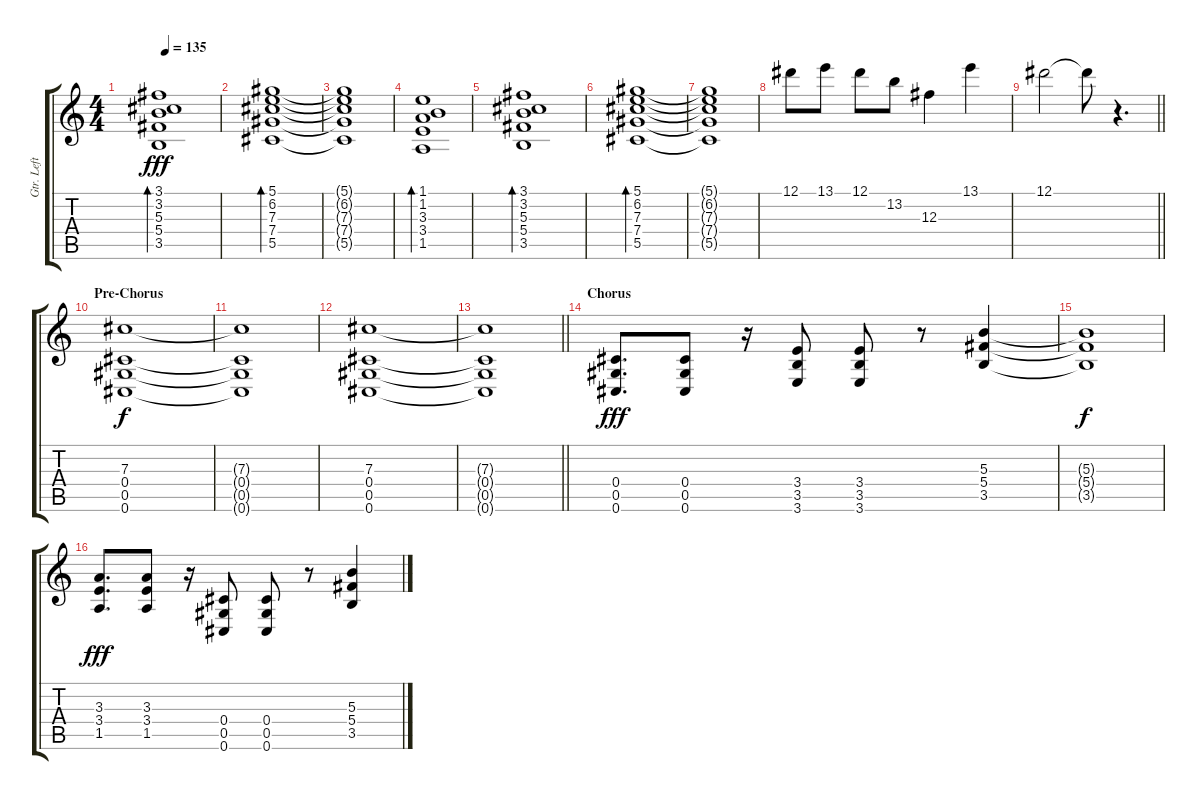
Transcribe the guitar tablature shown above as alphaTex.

\track ("Gtr. Left" "Gtr. Left") {instrument electricguitarjazz}
\staff {score tabs}
\tuning (Eb4 Bb3 Gb3 Db3 Ab2 Db2) {hide}
\ts (4 4)
\tempo 135
\clef g2
\ks c
(3.1 3.2 5.3 5.4 3.5).1{bd 30 dy fff} |
(5.1 6.2 7.3 7.4 5.5).1{bd 30} |
(5.1{t} 6.2{t} 7.3{t} 7.4{t} 5.5{t}).1 |
(1.1 1.2 3.3 3.4 1.5).1{bd 30} |
(3.1 3.2 5.3 5.4 3.5).1{bd 30} |
(5.1 6.2 7.3 7.4 5.5).1{bd 30} |
(5.1{t} 6.2{t} 7.3{t} 7.4{t} 5.5{t}).1 |
12.1.8{instrument distortionguitar} 13.1.8 12.1.8 13.2.8 12.3.4 13.1.4 |
\barLineRight lightlight
12.1.2 12.1{t}.8 r.4{d} |
\section ("" "Pre-Chorus")
(7.3 0.4 0.5 0.6).1{dy f} |
(7.3{t} 0.4{t} 0.5{t} 0.6{t}).1 |
(7.3 0.4 0.5 0.6).1 |
\barLineRight lightlight
(7.3{t} 0.4{t} 0.5{t} 0.6{t}).1 |
\section ("" "Chorus")
(0.4 0.5 0.6).8{d dy fff} (0.4 0.5 0.6).8 r.16 (3.4 3.5 3.6).8 (3.4 3.5 3.6).8 r.8 (5.3 5.4 3.5).4 |
(5.3{t} 5.4{t} 3.5{t}).1{dy f} |
(3.3 3.4 1.5).8{d dy fff} (3.3 3.4 1.5).8 r.16 (0.4 0.5 0.6).8 (0.4 0.5 0.6).8 r.8 (5.3 5.4 3.5).4
